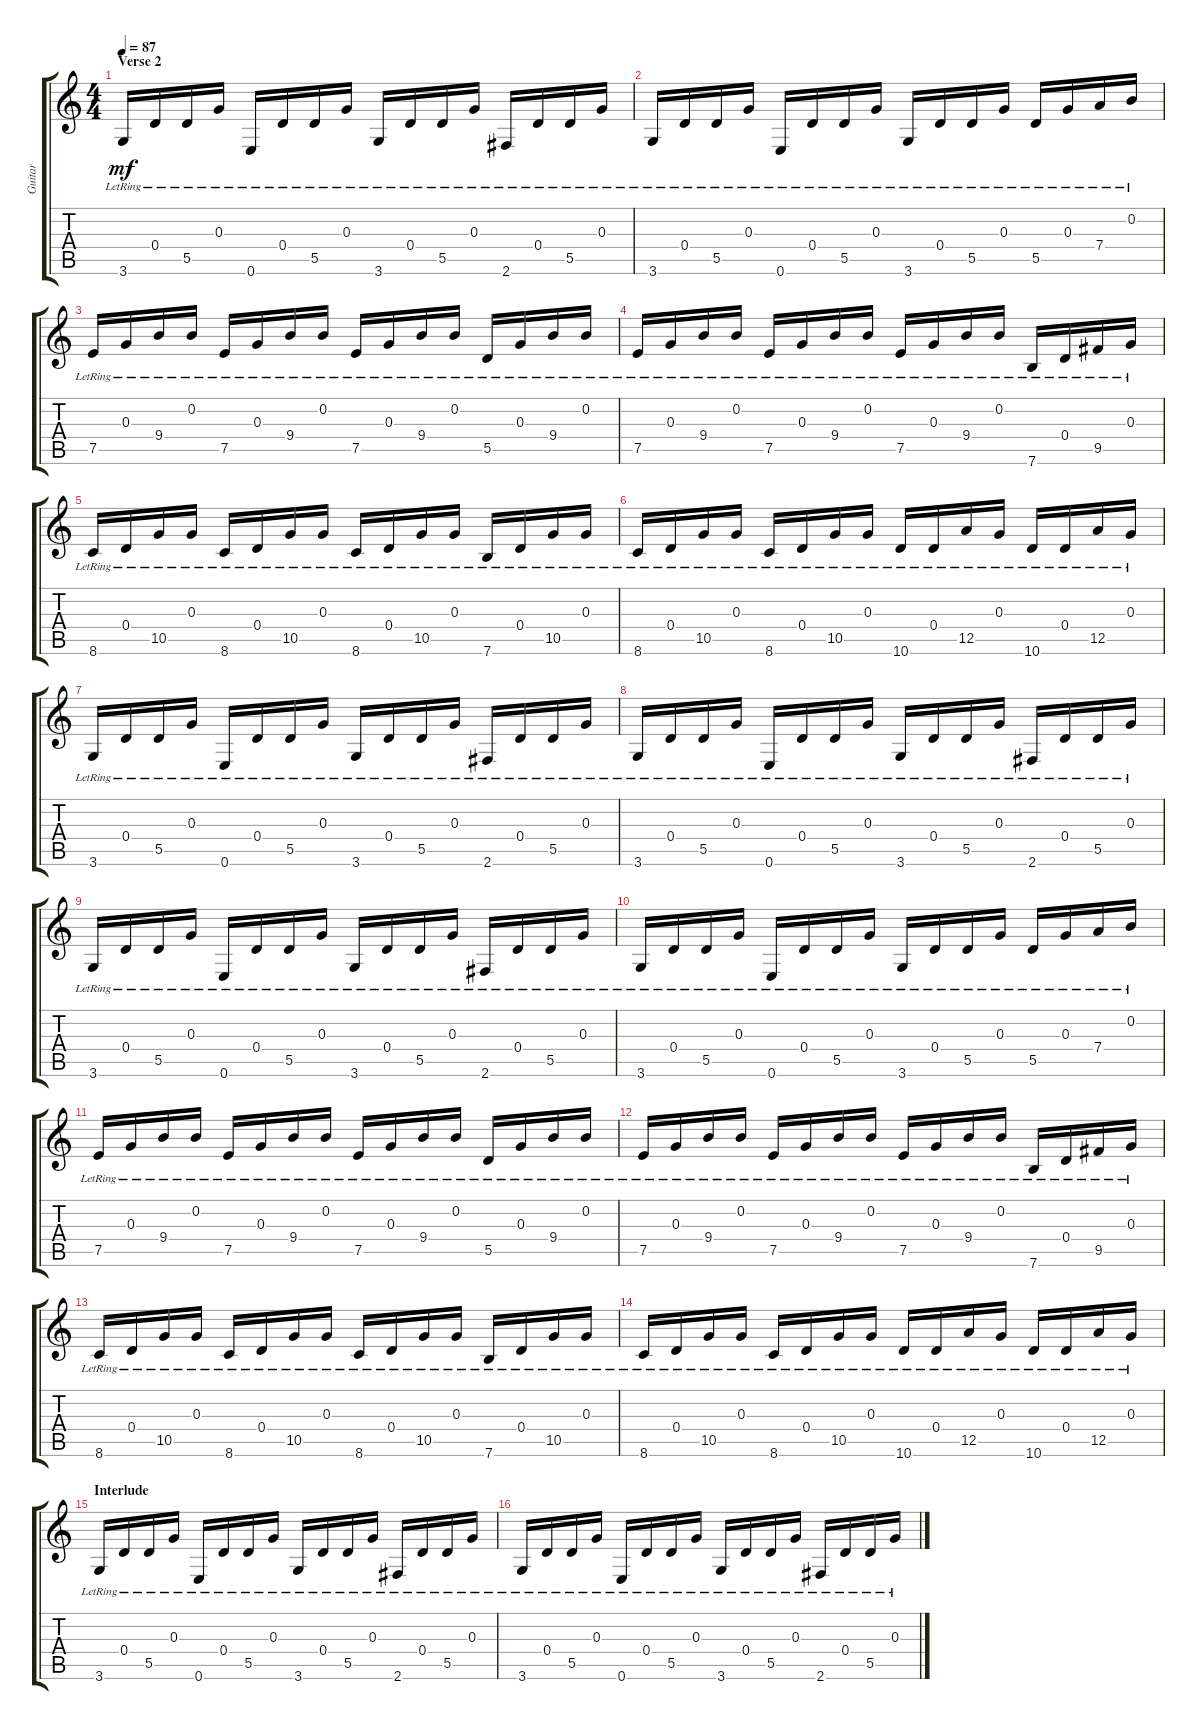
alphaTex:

\track ("Guitar" "Guitar") {instrument acousticguitarsteel}
\staff {score tabs}
\tuning (E4 B3 G3 D3 A2 E2) {hide}
\ts (4 4)
\section ("" "Verse 2")
\tempo 87
\clef g2
\ks c
3.6{lr}.16{dy mf} 0.4{lr}.16 5.5{lr}.16 0.3{lr}.16 0.6{lr}.16 0.4{lr}.16 5.5{lr}.16 0.3{lr}.16 3.6{lr}.16 0.4{lr}.16 5.5{lr}.16 0.3{lr}.16 2.6{lr}.16 0.4{lr}.16 5.5{lr}.16 0.3{lr}.16 |
3.6{lr}.16 0.4{lr}.16 5.5{lr}.16 0.3{lr}.16 0.6{lr}.16 0.4{lr}.16 5.5{lr}.16 0.3{lr}.16 3.6{lr}.16 0.4{lr}.16 5.5{lr}.16 0.3{lr}.16 5.5{lr}.16 0.3{lr}.16 7.4{lr}.16 0.2{lr}.16 |
7.5{lr}.16 0.3{lr}.16 9.4{lr}.16 0.2{lr}.16 7.5{lr}.16 0.3{lr}.16 9.4{lr}.16 0.2{lr}.16 7.5{lr}.16 0.3{lr}.16 9.4{lr}.16 0.2{lr}.16 5.5{lr}.16 0.3{lr}.16 9.4{lr}.16 0.2{lr}.16 |
7.5{lr}.16 0.3{lr}.16 9.4{lr}.16 0.2{lr}.16 7.5{lr}.16 0.3{lr}.16 9.4{lr}.16 0.2{lr}.16 7.5{lr}.16 0.3{lr}.16 9.4{lr}.16 0.2{lr}.16 7.6{lr}.16 0.4{lr}.16 9.5{lr}.16 0.3{lr}.16 |
8.6{lr}.16 0.4{lr}.16 10.5{lr}.16 0.3{lr}.16 8.6{lr}.16 0.4{lr}.16 10.5{lr}.16 0.3{lr}.16 8.6{lr}.16 0.4{lr}.16 10.5{lr}.16 0.3{lr}.16 7.6{lr}.16 0.4{lr}.16 10.5{lr}.16 0.3{lr}.16 |
8.6{lr}.16 0.4{lr}.16 10.5{lr}.16 0.3{lr}.16 8.6{lr}.16 0.4{lr}.16 10.5{lr}.16 0.3{lr}.16 10.6{lr}.16 0.4{lr}.16 12.5{lr}.16 0.3{lr}.16 10.6{lr}.16 0.4{lr}.16 12.5{lr}.16 0.3{lr}.16 |
3.6{lr}.16 0.4{lr}.16 5.5{lr}.16 0.3{lr}.16 0.6{lr}.16 0.4{lr}.16 5.5{lr}.16 0.3{lr}.16 3.6{lr}.16 0.4{lr}.16 5.5{lr}.16 0.3{lr}.16 2.6{lr}.16 0.4{lr}.16 5.5{lr}.16 0.3{lr}.16 |
3.6{lr}.16 0.4{lr}.16 5.5{lr}.16 0.3{lr}.16 0.6{lr}.16 0.4{lr}.16 5.5{lr}.16 0.3{lr}.16 3.6{lr}.16 0.4{lr}.16 5.5{lr}.16 0.3{lr}.16 2.6{lr}.16 0.4{lr}.16 5.5{lr}.16 0.3{lr}.16 |
3.6{lr}.16 0.4{lr}.16 5.5{lr}.16 0.3{lr}.16 0.6{lr}.16 0.4{lr}.16 5.5{lr}.16 0.3{lr}.16 3.6{lr}.16 0.4{lr}.16 5.5{lr}.16 0.3{lr}.16 2.6{lr}.16 0.4{lr}.16 5.5{lr}.16 0.3{lr}.16 |
3.6{lr}.16 0.4{lr}.16 5.5{lr}.16 0.3{lr}.16 0.6{lr}.16 0.4{lr}.16 5.5{lr}.16 0.3{lr}.16 3.6{lr}.16 0.4{lr}.16 5.5{lr}.16 0.3{lr}.16 5.5{lr}.16 0.3{lr}.16 7.4{lr}.16 0.2{lr}.16 |
7.5{lr}.16 0.3{lr}.16 9.4{lr}.16 0.2{lr}.16 7.5{lr}.16 0.3{lr}.16 9.4{lr}.16 0.2{lr}.16 7.5{lr}.16 0.3{lr}.16 9.4{lr}.16 0.2{lr}.16 5.5{lr}.16 0.3{lr}.16 9.4{lr}.16 0.2{lr}.16 |
7.5{lr}.16 0.3{lr}.16 9.4{lr}.16 0.2{lr}.16 7.5{lr}.16 0.3{lr}.16 9.4{lr}.16 0.2{lr}.16 7.5{lr}.16 0.3{lr}.16 9.4{lr}.16 0.2{lr}.16 7.6{lr}.16 0.4{lr}.16 9.5{lr}.16 0.3{lr}.16 |
8.6{lr}.16 0.4{lr}.16 10.5{lr}.16 0.3{lr}.16 8.6{lr}.16 0.4{lr}.16 10.5{lr}.16 0.3{lr}.16 8.6{lr}.16 0.4{lr}.16 10.5{lr}.16 0.3{lr}.16 7.6{lr}.16 0.4{lr}.16 10.5{lr}.16 0.3{lr}.16 |
8.6{lr}.16 0.4{lr}.16 10.5{lr}.16 0.3{lr}.16 8.6{lr}.16 0.4{lr}.16 10.5{lr}.16 0.3{lr}.16 10.6{lr}.16 0.4{lr}.16 12.5{lr}.16 0.3{lr}.16 10.6{lr}.16 0.4{lr}.16 12.5{lr}.16 0.3{lr}.16 |
\section ("" "Interlude")
3.6{lr}.16 0.4{lr}.16 5.5{lr}.16 0.3{lr}.16 0.6{lr}.16 0.4{lr}.16 5.5{lr}.16 0.3{lr}.16 3.6{lr}.16 0.4{lr}.16 5.5{lr}.16 0.3{lr}.16 2.6{lr}.16 0.4{lr}.16 5.5{lr}.16 0.3{lr}.16 |
3.6{lr}.16 0.4{lr}.16 5.5{lr}.16 0.3{lr}.16 0.6{lr}.16 0.4{lr}.16 5.5{lr}.16 0.3{lr}.16 3.6{lr}.16 0.4{lr}.16 5.5{lr}.16 0.3{lr}.16 2.6{lr}.16 0.4{lr}.16 5.5{lr}.16 0.3{lr}.16
